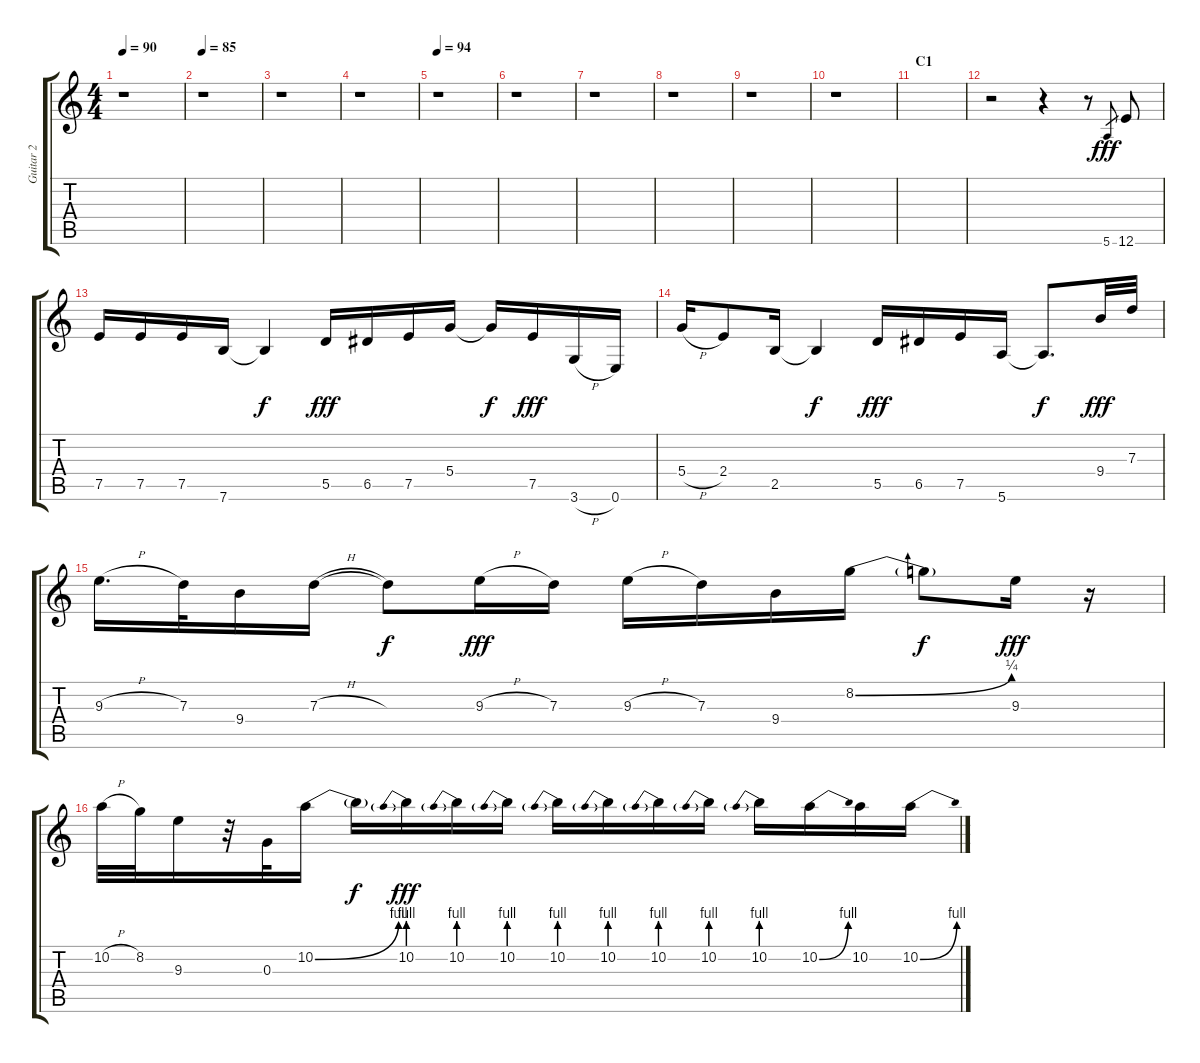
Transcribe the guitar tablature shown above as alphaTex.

\track ("Guitar 2" "Guitar 2") {instrument distortionguitar}
\staff {score tabs}
\tuning (E4 B3 G3 D3 A2 E2) {hide}
\ts (4 4)
\tempo 90
\clef g2
\ks c
r.1{dy fff} |
\tempo 85
r.1 |
r.1 |
r.1 |
\tempo 94
r.1 |
r.1 |
r.1 |
r.1 |
r.1 |
r.1 |
\section ("" "C1")
|
r.2 r.4 r.8 5.6.8{gr} 12.6.8 |
7.5.16 7.5.16 7.5.16 7.6.16 7.6{t}.4{dy f} 5.5.16{dy fff} 6.5.16 7.5.16 5.4.16 5.4{t}.16{dy f} 7.5.16{dy fff} 3.6{h}.16 0.6.16 |
5.4{h}.16 2.4.8 2.5.16 2.5{t}.4{dy f} 5.5.16{dy fff} 6.5.16 7.5.16 5.6.16 5.6{t}.8{d dy f} 9.4.32{dy fff} 7.3.32 |
9.3{h}.16{d} 7.3.32 9.4.16 7.3{h}.16 7.3{t}.8{dy f} 9.3{h}.16{dy fff} 7.3.16 9.3{h}.16 7.3.16 9.4.16 8.2{be (bend 0 0 60 1)}.16 8.2{t}.8{dy f} 9.3.16{dy fff} r.16 |
10.2{h}.32 8.2.32 9.3.16 r.32 0.3.32 10.2{be (bend 0 0 60 4)}.16 10.2{t}.16{dy f} 10.2{be (prebend 0 4 60 4)}.16{dy fff} 10.2{be (prebend 0 4 60 4)}.16 10.2{be (prebend 0 4 60 4)}.16 10.2{be (prebend 0 4 60 4)}.16 10.2{be (prebend 0 4 60 4)}.16 10.2{be (prebend 0 4 60 4)}.16 10.2{be (prebend 0 4 60 4)}.16 10.2{be (prebend 0 4 60 4)}.16 10.2{be (bend 0 0 60 4)}.16 10.2.16 10.2{be (bend 0 0 60 4)}.16
